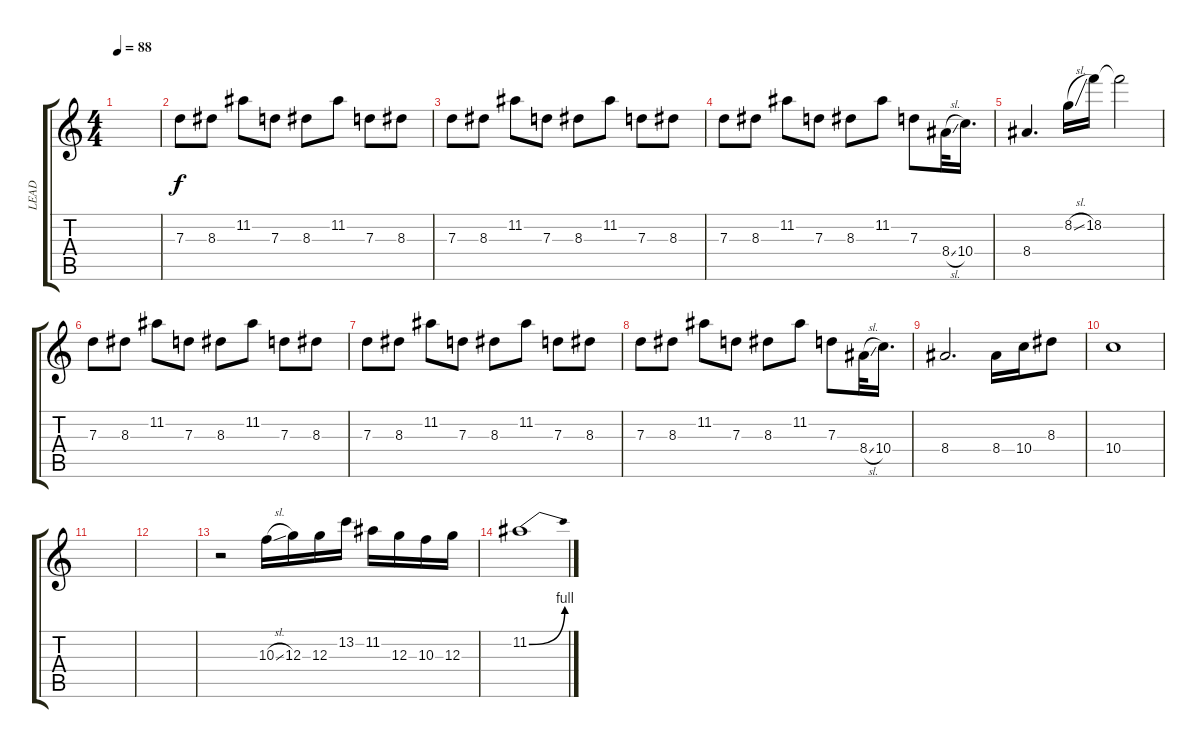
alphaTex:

\track ("LEAD" "LEAD") {instrument overdrivenguitar}
\staff {score tabs}
\tuning (E4 B3 G3 D3 A2 E2) {hide}
\ts (4 4)
\tempo 88
\clef g2
\ks c
|
7.3.8 8.3.8 11.2.8 7.3.8 8.3.8 11.2.8 7.3.8 8.3.8 |
7.3.8 8.3.8 11.2.8 7.3.8 8.3.8 11.2.8 7.3.8 8.3.8 |
7.3.8 8.3.8 11.2.8 7.3.8 8.3.8 11.2.8 7.3.8 8.4{sl}.32 10.4.16{d} |
8.4.4{d} 8.2{sl}.16 18.2.16 18.2{t}.2 |
7.3.8 8.3.8 11.2.8 7.3.8{txt ""} 8.3.8 11.2.8 7.3.8 8.3.8 |
7.3.8 8.3.8 11.2.8 7.3.8 8.3.8 11.2.8 7.3.8 8.3.8 |
7.3.8 8.3.8 11.2.8 7.3.8 8.3.8 11.2.8 7.3.8 8.4{sl}.32 10.4.16{d} |
8.4.2{d} 8.4.16 10.4.16 8.3.8 |
10.4.1 |
|
|
r.2 10.3{sl}.16 12.3.16 12.3.16 13.2.16 11.2.16 12.3.16 10.3.16 12.3.16 |
11.2{be (bend 0 0 60 4)}.1
